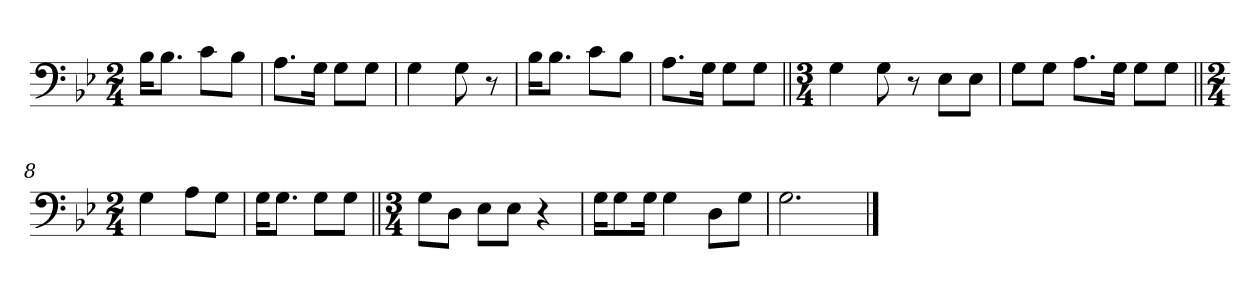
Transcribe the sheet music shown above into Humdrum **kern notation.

**kern
*part1
*staff1
*clefF4
*k[b-e-]
*M2/4
=1
16B-\KL
8.B-\J
8c\L
8B-\J
=2
8.A\L
16G\Jk
8G\L
8G\J
=3
4G\
8G\
8r
=4
16B-\KL
8.B-\J
8c\L
8B-\J
=5
8.A\L
16G\Jk
8G\L
8G\J
=6||
*M3/4
4G\
8G\
8r
8E-\L
8E-\J
=7
8G\L
8G\J
8.A\L
16G\Jk
8G\L
8G\J
=8||
*M2/4
4G\
8A\L
8G\J
=9
16G\KL
8.G\J
8G\L
8G\J
=10||
*M3/4
8G\L
8D\J
8E-\L
8E-\J
4r
=11
16G\KL
8G\
16G\Jk
4G\
8D\L
8G\J
=12
2.G\
==
*-
